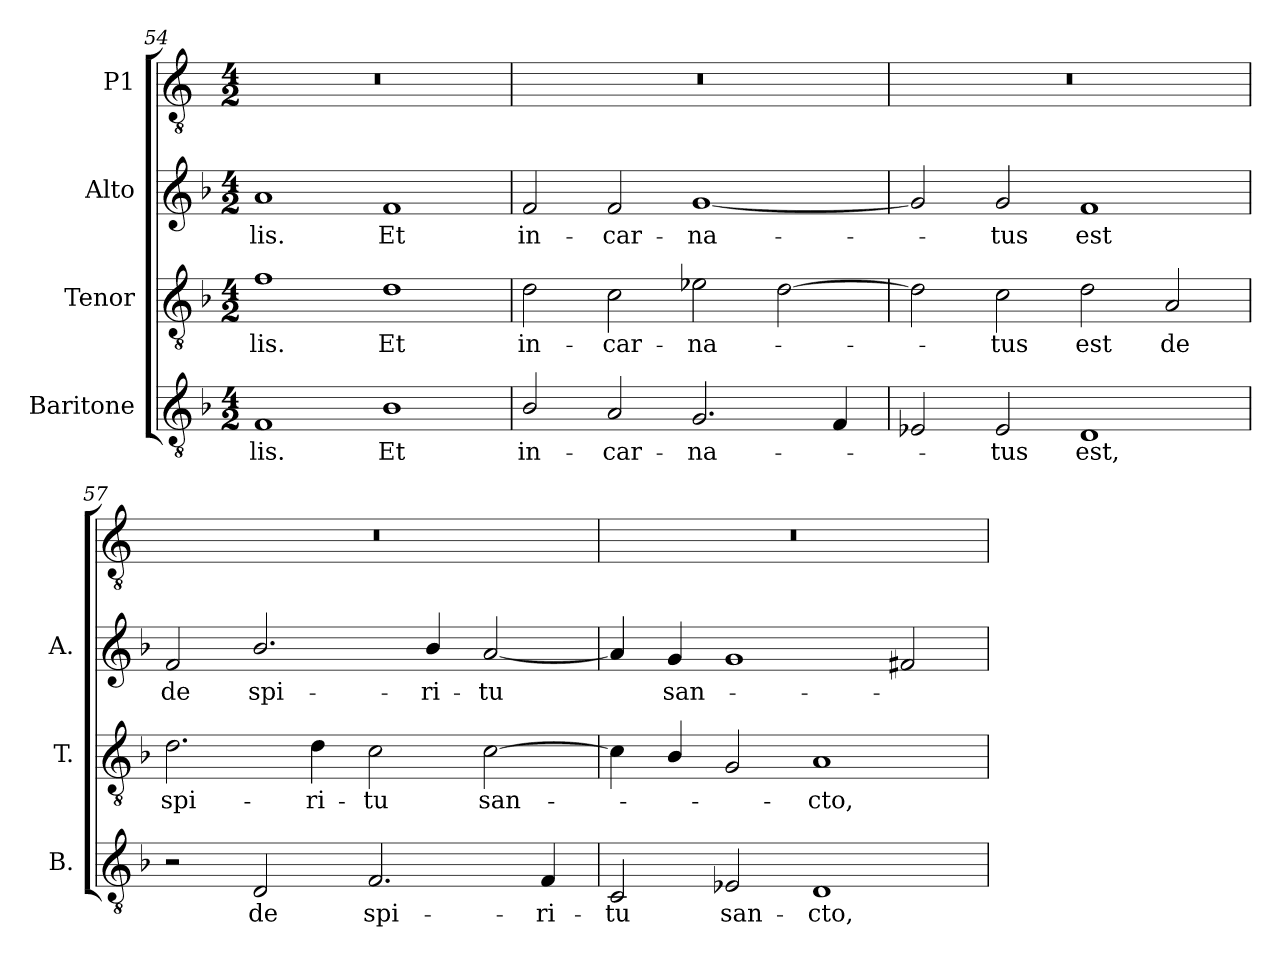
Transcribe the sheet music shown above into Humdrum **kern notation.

**kern	**text	**kern	**text	**kern	**text	**kern
*part4	*part4	*part3	*part3	*part2	*part2	*part1
*staff4	*staff4	*staff3	*staff3	*staff2	*staff2	*staff1
*I"Baritone	*	*I"Tenor	*	*I"Alto	*	*I"P1
*I'B.	*	*I'T.	*	*I'A.	*	*
*clefGv2	*	*clefGv2	*	*clefG2	*	*clefGv2
*ITrd7c12	*	*ITrd7c12	*	*	*	*ITrd7c12
*k[b-]	*	*k[b-]	*	*k[b-]	*	*k[]
*F:	*	*F:	*	*F:	*	*C:
*M4/2	*	*M4/2	*	*M4/2	*	*M4/2
=54	=54	=54	=54	=54	=54	=54
!	!LO:LY:b:color=#000000	!	!	!	!	!
!	!	!	!LO:LY:b:color=#000000	!	!	!
!	!	!	!	!	!LO:LY:b:color=#000000	!LO:N:vis=1
1FFi	-lis.	1Fi	-lis.	1ai	-lis.	0r
!	!LO:LY:b:color=#000000	!	!	!	!	!
!	!	!	!LO:LY:b:color=#000000	!	!	!
!	!	!	!	!	!LO:LY:b:color=#000000	!
1BB-i	Et	1Di	Et	1fi	Et	.
=55	=55	=55	=55	=55	=55	=55
!	!LO:LY:b:color=#000000	!	!	!	!	!
!	!	!	!LO:LY:b:color=#000000	!	!	!
!	!	!	!	!	!LO:LY:b:color=#000000	!LO:N:vis=1
2BB-i/	in-	2Di\	in-	2fi/	in-	0r
!	!LO:LY:b:color=#000000	!	!	!	!	!
!	!	!	!LO:LY:b:color=#000000	!	!	!
!	!	!	!	!	!LO:LY:b:color=#000000	!
2AAi/	-car-	2Ci\	-car-	2fi/	-car-	.
!	!LO:LY:b:color=#000000	!	!	!	!	!
!	!	!	!LO:LY:b:color=#000000	!	!	!
!	!	!	!	!	!LO:LY:b:color=#000000	!
2.GGi/	-na-	2E-Xi\	-na-	[1gi	-na-	.
.	.	[2Di\	.	.	.	.
4FFi/	.	.	.	.	.	.
=56	=56	=56	=56	=56	=56	=56
!	!	!	!	!	!	!LO:N:vis=1
2EE-Xi/	.	2Di\]	.	2gi/]	.	0r
!	!LO:LY:b:color=#000000	!	!	!	!	!
!	!	!	!LO:LY:b:color=#000000	!	!	!
!	!	!	!	!	!LO:LY:b:color=#000000	!
2EE-i/	-tus	2Ci\	-tus	2gi/	-tus	.
!	!LO:LY:b:color=#000000	!	!	!	!	!
!	!	!	!LO:LY:b:color=#000000	!	!	!
!	!	!	!	!	!LO:LY:b:color=#000000	!
1DDi	est,	2Di\	est	1fi	est	.
!	!	!	!LO:LY:b:color=#000000	!	!	!
.	.	2AAi/	de	.	.	.
=57	=57	=57	=57	=57	=57	=57
!	!	!	!LO:LY:b:color=#000000	!	!	!
!	!	!	!	!	!LO:LY:b:color=#000000	!LO:N:vis=1
2r	.	2.Di\	spi-	2fi/	de	0r
!	!LO:LY:b:color=#000000	!	!	!	!	!
!	!	!	!	!	!LO:LY:b:color=#000000	!
2DDi/	de	.	.	2.b-i/	spi-	.
!	!	!	!LO:LY:b:color=#000000	!	!	!
.	.	4Di\	-ri-	.	.	.
!	!LO:LY:b:color=#000000	!	!	!	!	!
!	!	!	!LO:LY:b:color=#000000	!	!	!
2.FFi/	spi-	2Ci\	-tu	.	.	.
!	!	!	!	!	!LO:LY:b:color=#000000	!
.	.	.	.	4b-i/	-ri-	.
!	!	!	!LO:LY:b:color=#000000	!	!	!
!	!	!	!	!	!LO:LY:b:color=#000000	!
.	.	[2Ci\	san-	[2ai/	-tu	.
!	!LO:LY:b:color=#000000	!	!	!	!	!
4FFi/	-ri-	.	.	.	.	.
!!LO:LB:g=z
=58	=58	=58	=58	=58	=58	=58
!	!LO:LY:b:color=#000000	!	!	!	!	!LO:N:vis=1
2CCi/	-tu	4Ci\]	.	4ai/]	.	0r
!	!	!	!	!	!LO:LY:b:color=#000000	!
.	.	4BB-i/	.	4gi/	san-	.
!	!LO:LY:b:color=#000000	!	!	!	!	!
2EE-Xi/	san-	2GGi/	.	1gi	.	.
!	!LO:LY:b:color=#000000	!	!	!	!	!
!	!	!	!LO:LY:b:color=#000000	!	!	!
1DDi	-cto,	1AAi	-cto,	.	.	.
.	.	.	.	2f#Xi/	.	.
=	=	=	=	=	=	=
*-	*-	*-	*-	*-	*-	*-
